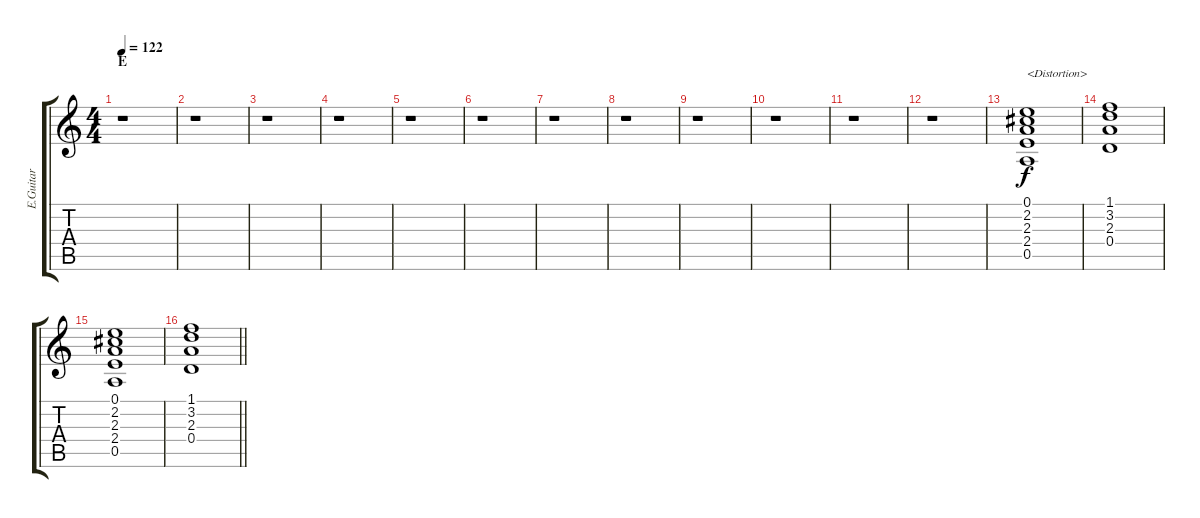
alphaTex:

\track ("E.Guitar" "E.Guitar") {instrument distortionguitar}
\staff {score tabs}
\tuning (E4 B3 G3 D3 A2 E2) {hide}
\ts (4 4)
\section ("" "E")
\tempo 122
\clef g2
\ks c
r.1{dy f} |
r.1 |
r.1 |
r.1 |
r.1 |
r.1 |
r.1 |
r.1 |
r.1 |
r.1 |
r.1 |
r.1 |
(0.1 2.2 2.3 2.4 0.5).1{txt "<Distortion>"} |
(1.1 3.2 2.3 0.4).1 |
(0.1 2.2 2.3 2.4 0.5).1 |
\barLineRight lightlight
(1.1 3.2 2.3 0.4).1
